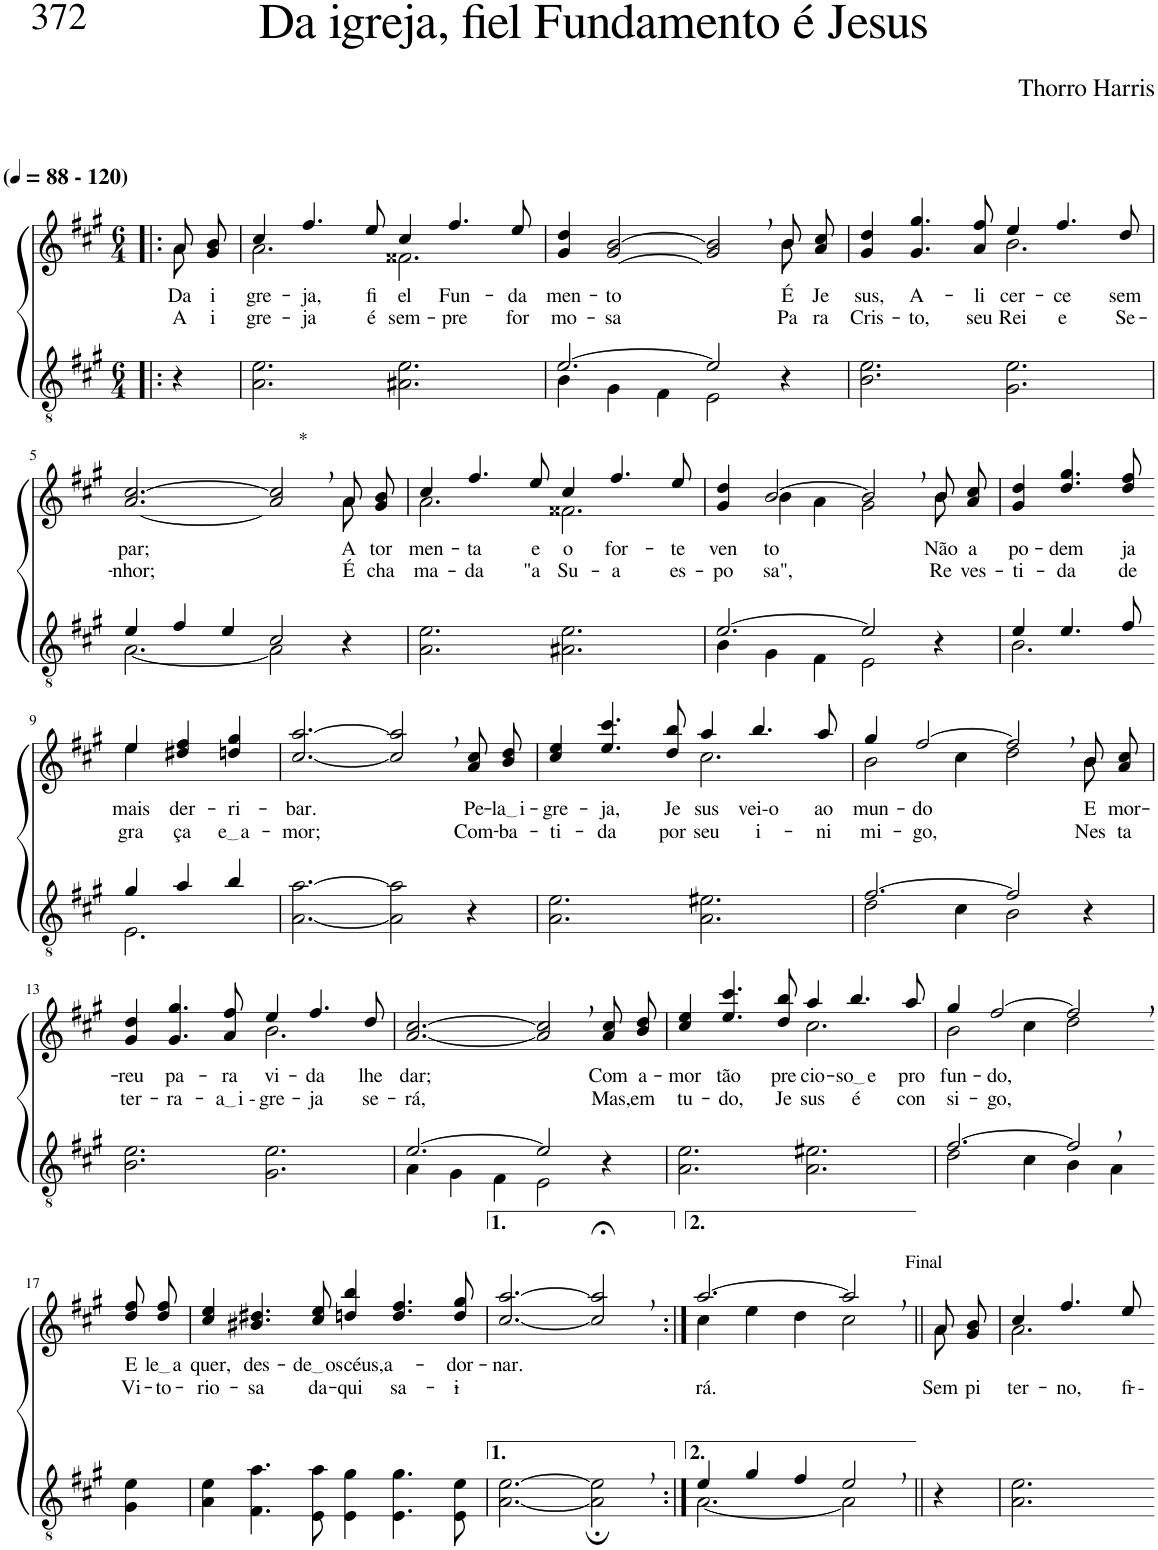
**kern	**kern	**text	**text
*part2	*part1	*part1	*part1
*staff2	*staff1	*staff1	*staff1
*I"Parte III e IV	*I"Parte I e II	*	*
*clefGv2	*clefG2	*	*
*Trd5c9	*Trd5c9	*	*
*k[f#c#g#]	*k[f#c#g#]	*	*
*M6/4	*M6/4	*	*
*MM88	*MM88	*	*
=1!|:	=1!|:	=1!|:	=1!|:
*	*^	*	*
!	!LO:TX:a:B:t=(	!	!	!
!	!LO:TX:a:B:t=- 120)	!	!	!
!	!	!	!LO:LY:b	!LO:LY:b
4r	8a/L	8a\	Da	A
!	!	!	!LO:LY:b	!LO:LY:b
.	8g#/ 8b/J	8ryy	i-	i-
=2	=2	=2	=2	=2
!	!	!	!LO:LY:b	!LO:LY:b
2.A\ 2.e\	4cc#/	2.a\	-gre-	-gre-
!	!	!	!LO:LY:b	!LO:LY:b
.	4.ff#/	.	-ja,	-ja
!	!	!	!LO:LY:b	!LO:LY:b
.	8ee/	.	fi-	é
!	!	!	!LO:LY:b	!LO:LY:b
2.A#X\ 2.e\	4cc#/	2.f##X\	-el	sem-
!	!	!	!LO:LY:b	!LO:LY:b
.	4.ff#/	.	Fun-	-pre
!	!	!	!LO:LY:b	!LO:LY:b
.	8ee/	.	-da-	for-
=3	=3	=3	=3	=3
*^	*	*	*	*
!	!	!	!	!LO:LY:b	!LO:LY:b
[2.e/	4B\	1ryy	4g#/ 4dd/	-men-	-mo-
!	!	!	!	!LO:LY:b	!LO:LY:b
.	4G#\	.	[2g#/ [2b/	-to	-sa
.	4F#\	.	.	.	.
2e/]	2E\	.	2g#/] 2b/]	.	.
.	.	4ryy	.	.	.
!	!	!	!	!LO:LY:b	!LO:LY:b
4r	4ryy	8b\	8b\L	É	Pa-
!	!	!	!	!LO:LY:b	!LO:LY:b
.	.	8ryy	8a\ 8cc#\J	Je-	-ra
*v	*v	*	*	*	*
=4	=4	=4	=4	=4
!	!	!	!LO:LY:b	!LO:LY:b
2.B\ 2.e\	4g#/ 4dd/	2.ryy	-sus,	Cris-
!	!	!	!LO:LY:b	!LO:LY:b
.	4.g#/ 4.gg#/	.	A-	-to,
!	!	!	!LO:LY:b	!LO:LY:b
.	8a/ 8ff#/	.	-li-	seu
!	!	!	!LO:LY:b	!LO:LY:b
2.G#\ 2.e\	4ee/	2.b\	-cer-	Rei
!	!	!	!LO:LY:b	!LO:LY:b
.	4.ff#/	.	-ce	e
!	!	!	!LO:LY:b	!LO:LY:b
.	8dd/	.	sem	Se-
!!LO:LB:g=z	!!
=5	=5	=5	=5	=5
*^	*	*	*	*
!	!	!	!	!LO:LY:b	!LO:LY:b
4e/	[2.A\	[2.a/ [2.cc#/	4ryy	par;	-nhor;
*	*	*v	*v	*	*
4f#/	.	.	.	.
4e/	.	.	.	.
!	!	!LO:TX:a:t=*	!	!
2c#/	2A\]	2a/], 2cc#/],	.	.
*	*	*^	*	*
!	!	!	!	!LO:LY:b	!LO:LY:b
4r	4ryy	8a/L	8a\	A	É
!	!	!	!	!LO:LY:b	!LO:LY:b
.	.	8g#/ 8b/J	8ryy	tor-	cha-
*v	*v	*	*	*	*
=6	=6	=6	=6	=6
!	!	!	!LO:LY:b	!LO:LY:b
2.A\ 2.e\	4cc#/	2.a\	-men-	-ma-
!	!	!	!LO:LY:b	!LO:LY:b
.	4.ff#/	.	-ta	-da
!	!	!	!LO:LY:b	!LO:LY:b
.	8ee/	.	e	"a
!	!	!	!LO:LY:b	!LO:LY:b
2.A#X\ 2.e\	4cc#/	2.f##X\	o	Su-
!	!	!	!LO:LY:b	!LO:LY:b
.	4.ff#/	.	for-	-a
!	!	!	!LO:LY:b	!LO:LY:b
.	8ee/	.	-te	es-
=7	=7	=7	=7	=7
*^	*	*	*	*
!	!	!	!	!LO:LY:b	!LO:LY:b
[2.e/	4B\	4g#/ 4dd/	4ryy	ven-	-po-
!	!	!	!	!LO:LY:b	!LO:LY:b
.	4G#\	[2b/	4b\	-to	-sa",
.	4F#\	.	4a\	.	.
2e/]	2E\	2b,/]	2g#\	.	.
!	!	!	!	!LO:LY:b	!LO:LY:b
4r	4ryy	8b\L	8b\	Não	Re-
!	!	!	!	!LO:LY:b	!LO:LY:b
.	.	8a\ 8cc#\J	8ryy	a	-ves-
=8	=8	=8	=8	=8	=8
!	!	!	!	!LO:LY:b	!LO:LY:b
*	*	*v	*v	*	*
4e/	2.B\	4g#/ 4dd/	po-	-ti-
!	!	!	!LO:LY:b	!LO:LY:b
4.e/	.	4.dd/ 4.gg#/	-dem	-da
!	!	!	!LO:LY:b	!LO:LY:b
8f#/	.	8dd/ 8ff#/	ja-	de
!!LO:LB:g=z
=9-	=9-	=9-	=9-	=9-
*	*	*^	*	*
!	!	!	!	!LO:LY:b	!LO:LY:b
4g#/	2.E\	4ee/	4ee\	-mais	gra-
!	!	!	!	!LO:LY:b	!LO:LY:b
4a/	.	4dd#X/ 4ff#/	2ryy	der-	-ça
!	!	!	!	!LO:LY:b	!LO:LY:b
4b/	.	4ddn/ 4gg#/	.	-ri-	e a
*v	*v	*	*	*	*
*	*v	*v	*	*
=10	=10	=10	=10
!	!	!LO:LY:b	!LO:LY:b
[2.A\ [2.a\	[2.cc#/ [2.aa/	-bar.	-mor;
2A\] 2a\]	2cc#/], 2aa/],	.	.
!	!	!LO:LY:b	!LO:LY:b
4r	8a\ 8cc#\L	Pe-	Com-
!	!	!LO:LY:b	!LO:LY:b
.	8b\ 8dd\J	la i	-ba-
=11	=11	=11	=11
!	!	!LO:LY:b	!LO:LY:b
*	*^	*	*
2.A\ 2.e\	4cc#/ 4ee/	2.ryy	-gre-	-ti-
!	!	!	!LO:LY:b	!LO:LY:b
.	4.ee/ 4.ccc#/	.	-ja,	-da
!	!	!	!LO:LY:b	!LO:LY:b
.	8dd/ 8bb/	.	Je-	por
!	!	!	!LO:LY:b	!LO:LY:b
2.A\ 2.e#X\	4aa/	2.cc#\	-sus	seu
!	!	!	!LO:LY:b	!LO:LY:b
.	4.bb/	.	vei-o	i-
!	!	!	!LO:LY:b	!LO:LY:b
.	8aa/	.	ao	-ni-
=12	=12	=12	=12	=12
*^	*	*	*	*
!	!	!	!	!LO:LY:b	!LO:LY:b
[2.f#/	2d\	4gg#/	2b\	mun-	-mi-
!	!	!	!	!LO:LY:b	!LO:LY:b
.	.	[2ff#/	.	-do	-go,
.	4c#\	.	4cc#\	.	.
2f#/]	2B\	2ff#,/]	2dd\	.	.
!	!	!	!	!LO:LY:b	!LO:LY:b
4r	4ryy	8b\L	8b\	E	Nes-
!	!	!	!	!LO:LY:b	!LO:LY:b
.	.	8a\ 8cc#\J	8ryy	mor-	-ta
*v	*v	*	*	*	*
!!LO:LB:g=z	!!
=13	=13	=13	=13	=13
!	!	!	!LO:LY:b	!LO:LY:b
2.B\ 2.e\	4g#/ 4dd/	2.ryy	-reu	ter-
!	!	!	!LO:LY:b	!LO:LY:b
.	4.g#/ 4.gg#/	.	pa-	-ra-
!	!	!	!LO:LY:b	!LO:LY:b
.	8a/ 8ff#/	.	-ra	a i -
!	!	!	!LO:LY:b	!LO:LY:b
2.G#\ 2.e\	4ee/	2.b\	vi-	-gre-
!	!	!	!LO:LY:b	!LO:LY:b
.	4.ff#/	.	-da	-ja
!	!	!	!LO:LY:b	!LO:LY:b
.	8dd/	.	lhe	se-
*	*v	*v	*	*
=14	=14	=14	=14
*^	*	*	*
!	!	!	!LO:LY:b	!LO:LY:b
[2.e/	4A\	[2.a/ [2.cc#/	dar;	-rá,
.	4G#\	.	.	.
.	4F#\	.	.	.
2e/]	2E\	2a/], 2cc#/],	.	.
!	!	!	!LO:LY:b	!LO:LY:b
4r	4ryy	8a\ 8cc#\L	Com	Mas,
!	!	!	!LO:LY:b	!LO:LY:b
.	.	8b\ 8dd\J	a-	em
*v	*v	*	*	*
=15	=15	=15	=15
!	!	!LO:LY:b	!LO:LY:b
*	*^	*	*
2.A\ 2.e\	4cc#/ 4ee/	2.ryy	-mor	tu-
!	!	!	!LO:LY:b	!LO:LY:b
.	4.ee/ 4.ccc#/	.	tão	-do,
!	!	!	!LO:LY:b	!LO:LY:b
.	8dd/ 8bb/	.	pre-	Je-
!	!	!	!LO:LY:b	!LO:LY:b
2.A\ 2.e#X\	4aa/	2.cc#\	-cio-	-sus
!	!	!	!LO:LY:b	!LO:LY:b
.	4.bb/	.	so e	é
!	!	!	!LO:LY:b	!LO:LY:b
.	8aa/	.	pro-	con-
=16	=16	=16	=16	=16
*^	*	*	*	*
!	!	!	!	!LO:LY:b	!LO:LY:b
[2.f#/	2d\	4gg#/	2b\	-fun-	-si-
!	!	!	!	!LO:LY:b	!LO:LY:b
.	.	[2ff#/	.	-do,	-go,
.	4c#\	.	4cc#\	.	.
2f#,/]	4B\	2ff#,/]	2dd\	.	.
.	4A\	.	.	.	.
*	*	*v	*v	*	*
!!LO:LB:g=z
=17-	=17-	=17-	=17-	=17-
!	!	!	!LO:LY:b	!LO:LY:b
*v	*v	*	*	*
4G#\ 4e\	8dd\ 8ff#\L	E	Vi-
!	!	!LO:LY:b	!LO:LY:b
.	8dd\ 8ff#\J	le a	-to-
=18	=18	=18	=18
!	!	!LO:LY:b	!LO:LY:b
4A\ 4e\	4cc#/ 4ee/	quer,	-rio-
!	!	!LO:LY:b	!LO:LY:b
4.F#\ 4.a\	4.b#X/ 4.dd#X/	des-	-sa
!	!	!LO:LY:b	!LO:LY:b
8E\ 8a\	8cc#/ 8ee/	de os	da-
!	!	!LO:LY:b	!LO:LY:b
4E\ 4g#\	4ddn/ 4bb/	céus,a-	-qui
!	!	!	!LO:LY:b
4.E\ 4.g#\	4.dd/ 4.ff#/	.	sa-
!	!	!LO:LY:b	!LO:LY:b
8E\ 8e\	8dd/ 8gg#/	-dor-	-i-
=19	=19	=19	=19
!	!	!LO:LY:b	!
[2.A\ [2.e\	[2.cc#/ [2.aa/	-nar.	.
2A\];, 2e\];,	2cc#/];<, 2aa/];<,	.	.
=20:|!	=20:|!	=20:|!	=20:|!
*^	*^	*	*
!	!	!	!	!	!LO:LY:b
4e/	[2.A\	[2.aa/	4cc#\	.	-rá.
4g#/	.	.	4ee\	.	.
4f#/	.	.	4dd\	.	.
!	!	!LO:TX:a:t=Final	!	!	!
2e,/	2A\]	2aa,/]	2cc#\	.	.
=21||	=21||	=21||	=21||	=21||	=21||
!	!	!	!	!	!LO:LY:b
*v	*v	*	*	*	*
4r	8a/L	8a\	.	Sem-
!	!	!	!	!LO:LY:b
.	8g#/ 8b/J	8ryy	.	-pi-
=22	=22	=22	=22	=22
!	!	!	!	!LO:LY:b
2.A\ 2.e\	4cc#/	2.a\	.	-ter-
!	!	!	!	!LO:LY:b
.	4.ff#/	.	.	-no,
!	!	!	!	!LO:LY:b
.	8ee/	.	.	fi --
*	*v	*v	*	*
=-	=-	=-	=-
*-	*-	*-	*-
